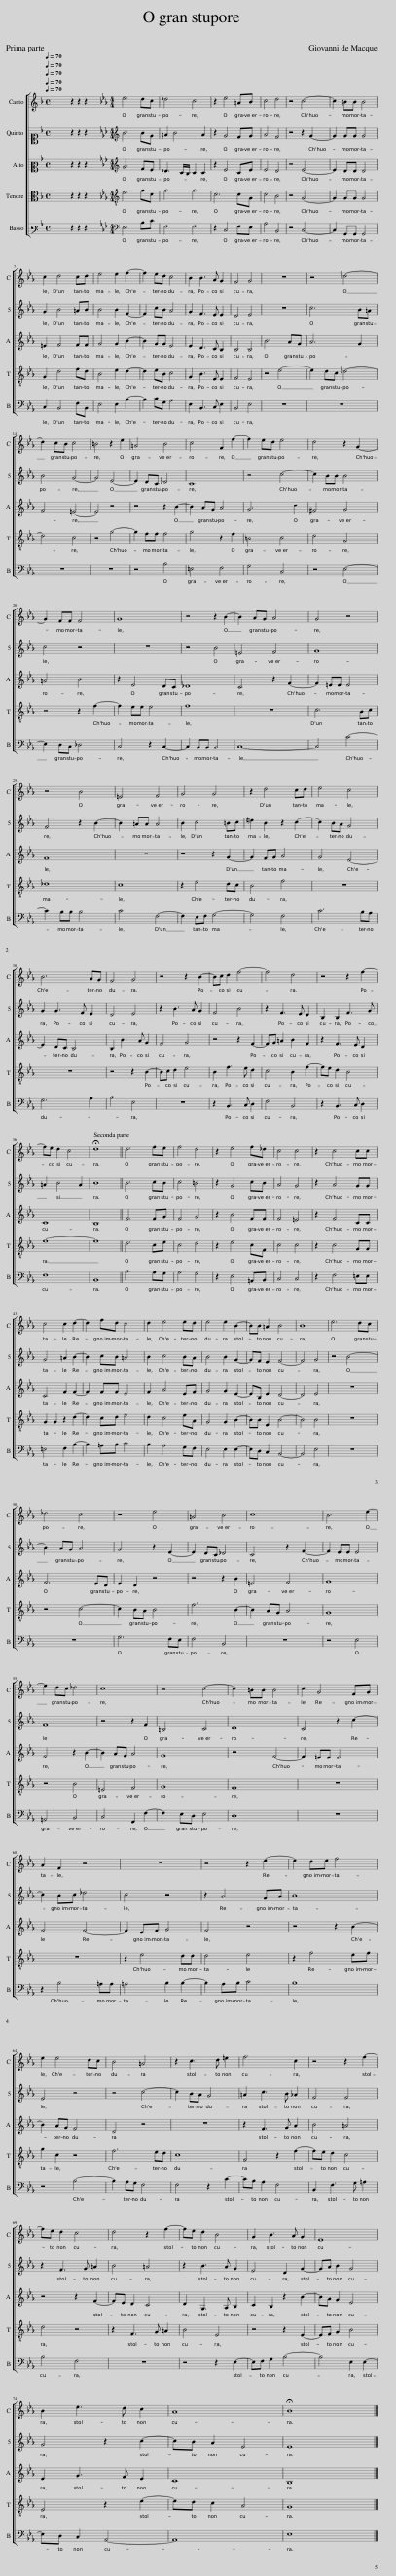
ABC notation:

X:1
%%score [ 1 2 3 4 5 ]
L:1/8
Q:1/4=70
M:4/4
I:linebreak $
K:F
V:1 treble
V:2 alto1
V:3 alto2
V:4 alto
V:5 bass3
V:1
 x8 | z2 z2 z2 x2 |[K:Eb][M:4/4] e6 dc | _d4 c4 | z2 e4 =AB | %5
 c4 d4 | z4 c4- | c2 =BB B4 |$ c2 d4 cd | e4 e2 f2- | %10
 f2 ed c4 | B2 B3 A G2 | F4 G4 | z8 | z4 _d4- |$ %15
 d2 cB c4 | =B4 z2 e2 | =A4 B4 | c4 F2 f2- | f2 ed e4 | %20
 d4 z2 G2- |$ G2 FF F4 | G8 | z4 z2 B2- | B2 AG A4 | %25
 G4 z4 |$ z4 B4 | =E4 F4 | G4 G4 | z2 d4 cd | %30
 e4 c4 |$ B6 AG | F4 G4 | z4 z2 B2- | Bc d2 f4- | %35
 f4 d4 | z4 z2 f2- |$ fe d2 c4 | !fermata!d8 || d6 fe | %40
 f4 d4 | z2 e4 f_d | c4 c4 | z2 c4 cc |$ c4 c2 d2- | %45
 d2 fd c4 | d2 e4 ed | e4 e2 B2- | BB =A2 B4 | B8 | %50
 e6 dc |$ _d4 c4 | z4 e4 | =A4 B4 | c8 | %55
 B6 e2- |$ e2 dc _d4 | c8 | z4 c4- | c2 =BB B4 | %60
 c2 G4 FG |$ A2 F2 z4 | z8 | z4 z2 e2- | e2 de f4 |$ %65
 e2 e4 dc | B4 =A4 | z2 c3 d =e2 | f6 c2 | z4 z2 f2- |$ %70
 fe d2 c4 | d4 z2 f2- | fe d2 B4 | G2 B3 A G2 | E8 |$ %75
 B2 e3 d c2 | A8 | !fermata!B8 |] %78
V:2
 x8 | z2 z2 z2 x2 |[K:Eb][M:4/4][K:treble] B6 BG | =A2 B4 A2 | z2 G4 FG | %5
 A4 F4 | z4 z2 G2- | G2 GG G4 |$ G2 B4 =AB | B4 B2 F2- | %10
 F2 cB A4 | G2 F3 E E2 | D4 E4 | z8 | c6 B=A |$ %15
 B4 G4- | G4 E4- | E2 DC _D4 | C8 | z4 c4- | %20
 c2 BB B4 |$ c4 z4 | z8 | z4 B4 | =E4 F4 | %25
 G8 |$ F4 z2 B2- | B2 =AA A4 | B2 c4 =Bc | !courtesy!=d2 B2 z2 c2- | %30
 c2 BA G4 |$ G2 G3 F E2 | D4 E4 | z2 B3 A G2 | F4 B4 | %35
 z2 F3 E D2 | B,2 B,2 F3 G |$ =A2 B4 A2 | B8 || B6 cB | %40
 c4 =B4 | z2 G4 cB | A4 G4 | z2 A4 GG |$ G4 =A2 B2- | %45
 B2 cB =A4 | B2 c4 BA | B4 B2 G2- | GF E2 F4- | F4 G4 | %50
 z4 B4- |$ B2 AG A4 | G4 z2 E2- | E2 DC _D4 | C4 z2 F2- | %55
 F2 EE E4 |$ F8 | z4 z2 F2 | =B,4 C4 | D8 | %60
 C4 z2 c2- |$ c2 Bc _d4 | c4 z4 | z2 A4 GA | B8 |$ %65
 E4 z4 | z4 c4- | c2 BA G4 | =A2 c3 B _A2 | F4 F4 |$ %70
 z2 F3 G =A2 | B4 =A4 | z2 B3 A G2 | E4 D2 G2- | GA B2 G4 |$ %75
 G4 z2 c2- | cB A2 E4 | E8 |] %78
V:3
 x8 | z2 z2 z2 x2 |[K:Eb][M:4/4][K:treble] G6 FE | _D3 C/B,/ C2 C2 | z2 E4 CE | %5
 E4 D4 | z4 E4- | E2 DD D4 |$ =E2 F4 FF | G4 G2 B2- | %10
 B2 GG E4 | E2 D3 C B,2 | B,4 B,4 | B6 AG | A6 G2 |$ %15
 F4 =E4- | E4 z4 | z4 z2 B2- | B2 AG A4 | G6 c2 | %20
 ^F4 G4 |$ =A4 B4 | z2 E4 DC | _D8 | C4 z2 F2- | %25
 F2 =EE E4 |$ F8 | z8 | z4 z2 G2- | G2 FG A4 | %30
 G4 E4- |$ E2 DC B,4 | B,2 B3 A G2 | F4 G4 | z4 z2 F2- | %35
 FG =A2 B2 F2 | z2 F3 E D2 |$ C8 | B,8 || F6 FG | %40
 F4 G4 | z2 B4 FF | F4 =E4 | z2 F4 CC |$ C4 F2 F2- | %45
 F2 FF E4 | F2 A4 EF | G4 G2 E2- | EB, E2 D4- | D4 E4 | %50
 z8 |$ F6 ED | E2 D2 z4 | z4 z2 B2 | =E4 F4 | %55
 G8 |$ F4 z2 B2- | B2 AG A4 | G8 | z4 F4- | %60
 F2 =EE E4 |$ F4 F4- | F2 EF G4 | F4 z4 | z4 z2 B2- |$ %65
 B2 AG F4 | D4 z4 | z8 | z2 F3 G A2 | B4 =A4 |$ %70
 z4 z2 F2- | FE D2 C4 | D2 G,3 A, B,2 | C2 B,2 z2 B2- | BA G2 E4 |$ %75
 E2 G3 F E2 | C8 | B,8 |] %78
V:4
 x8 | z2 z2 z2 x2 |[K:Eb][M:4/4][K:treble-8] e6 fc | f4 f4 | c6 cG | %5
 c4 B4 | z4 G4- | G2 GG G4 |$ G2 d4 fd | B4 e2 d2- | %10
 d2 eB c4 | G2 B3 E E2 | F4 E4 | z4 e4- | e2 dc _d4- |$ %15
 d4 c4 | z4 g4- | g2 ff f4 | g4 z2 f2 | =B4 c4 | %20
 d4 G4 |$ z4 z2 f2- | f2 ee e4 | f8 | z8 | %25
 c6 Bc |$ _d8 | c8 | z2 e4 dc | B4 f4 | %30
 z8 |$ z8 | z4 z2 B2- | Bc d2 e4 | B2 f3 e d2 | %35
 c4 B2 f2- | fe d2 B4 |$ f8- | f8 || d6 ce | %40
 c4 d4 | z2 e4 cF | c4 c4 | z2 c4 GG |$ G2 G2 z2 d2- | %45
 d2 cd e4 | d2 c4 eA | G4 G2 B2- | BB E2 B4- | B4 B4 | %50
 z8 |$ z4 c4- | c2 BA B4 | f6 B2- | B2 AG A4 | %55
 G8 |$ z4 B4 | =E4 F4 | G8 | F8 | %60
 z8 |$ z8 | z2 e4 dd | d4 e4 | z2 f4 ef |$ %65
 g2 c2 z4 | f6 ed | c8 | F4 z2 f2- | fe d2 c4 |$ %70
 d4 z4 | z2 F3 G =A2 | B4 E4 | z4 z2 E2- | EF G2 B4 |$ %75
 E4 z2 e2- | ed c2 A4 | G8 |] %78
V:5
 x8 | z2 z2 z2 x2 |[K:Eb][M:4/4][K:bass] E,6 B,C | F,4 F,4 | z2 C,4 F,E, | %5
 A,4 B,,4 | z4 C,4- | C,2 G,,G,, G,,4 |$ C,2 B,,4 F,B,, | E,4 E,2 B,2- | %10
 B,2 CG, A,4 | E,2 B,,3 C, E,2 | B,,4 E,4 | z8 | z8 |$ %15
 z8 | z8 | z4 B,4 | =E,4 F,4 | G,4 C,4 | %20
 z4 E,4- |$ E,2 D,C, _D,4 | C,4 z2 C,2- | C,2 B,,B,, B,,4 | C,8- | %25
 C,4 C4- |$ C2 B,B, B,4 | C4 F,4- | F,2 E,F, G,4- | G,4 F,4 | %30
 C6 B,A, |$ G,6 A,2 | B,4 E,4 | z8 | z2 B,,3 C, D,2 | %35
 F,4 B,,4 | z2 B,,3 C, D,2 |$ F,8 | B,,8 || B,6 A,G, | %40
 A,4 G,4 | z2 E,4 =A,,B,, | C,4 C,4 | z2 F,4 =E,E, |$ =E,4 F,2 B,2- | %45
 B,2 =A,B, C4 | B,2 A,4 G,F, | E,4 E,2 E,2- | E,D, C,2 B,,4- | B,,4 E,4 | %50
 z8 |$ z8 | G,6 F,E, | F,4 B,,4 | z8 | %55
 z4 E,4 |$ =A,,4 B,,4 | C,4 F,,2 F,2- | F,2 E,D, E,4 | D,8 | %60
 z8 |$ z2 B,4 =A,A, | =A,4 B,2 B,2- | B,2 A,B, C4 | B,8 |$ %65
 z4 B,4- | B,2 A,G, F,4 | F,4 z2 C2- | CB, A,2 F,4 | B,,2 F,3 G, =A,2 |$ %70
 B,4 F,4 | z8 | z4 z2 E,2- | E,F, G,2 B,4- | B,4 E,2 E,2- |$ %75
 E,D, C,2 A,,4- | A,,8 | E,8 |] %78
